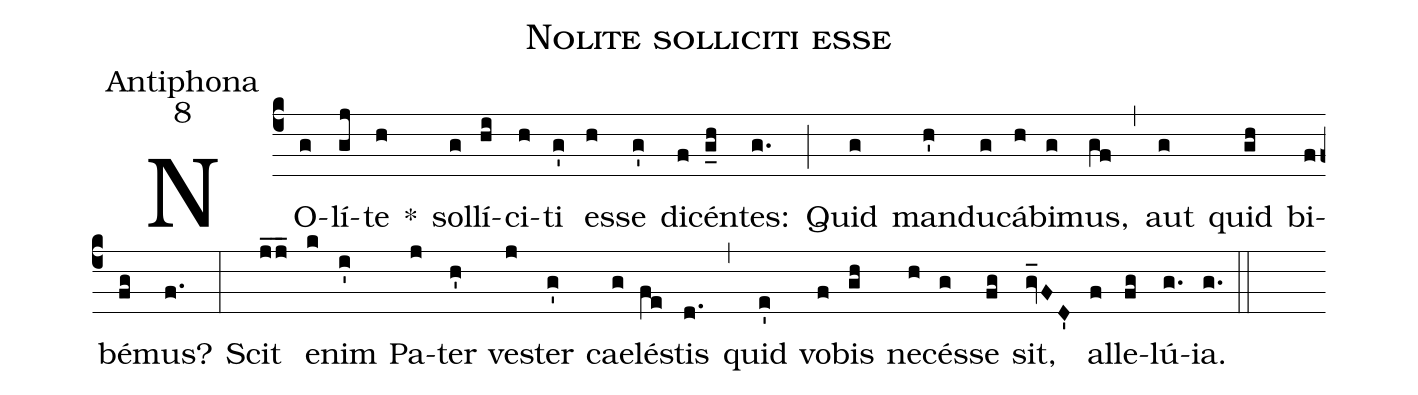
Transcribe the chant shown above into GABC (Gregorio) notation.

name:Nolite solliciti esse;
office-part:Antiphona;
mode:8;
%%
(c4) NO(g)lí(gj)te(h) *() sol(g)lí(hi)ci(h)ti(g') es(h)se(g') di(f)cén(g_h)tes:(g.) (;) Quid(g) man(h')du(g)cá(h)bi(g)mus,(gf) (,) aut(g) quid(gh) bi(f)bé(fg)mus?(f.) (:) Scit(j_/j_) e(k)nim(i') Pa(j)ter(h') ve(j)ster(g') cae(g)lé(fe)stis(d.) (,) quid(e') vo(f)bis(gh) ne(h)cés(g)se(fg) sit,(gv_FD') al(f)le(fg)lú(g.)ia.(g.) (::)
